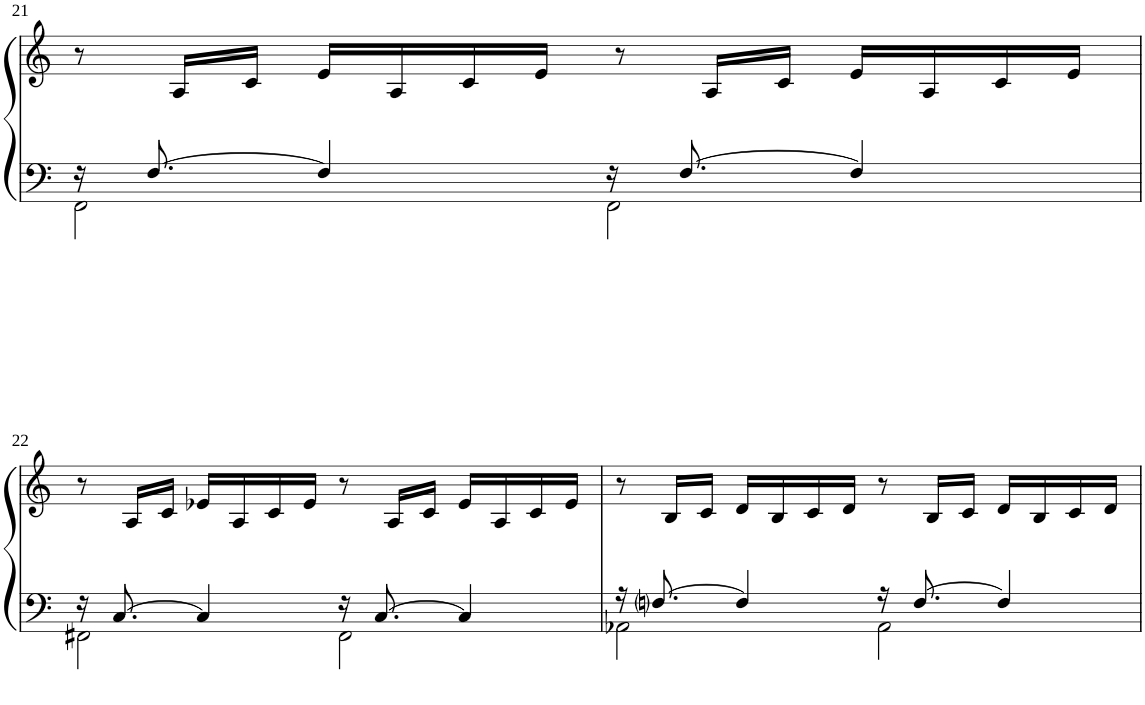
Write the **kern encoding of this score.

**kern	**kern
*part1	*part1
*staff2	*staff1
*I"Piano	*
*I'Pno	*
!!LO:PB:g=z
*clefF4	*clefG2
*k[]	*k[]
*M4/4	*M4/4
*met(c)	*met(c)
=21	=21
*^	*
16r	2FF\	8r
[8.F/	.	.
.	.	16A/LL
.	.	16c/JJ
4F/]	.	16e/LL
.	.	16A/
.	.	16c/
.	.	16e/JJ
16r	2FF\	8r
[8.F/	.	.
.	.	16A/LL
.	.	16c/JJ
4F/]	.	16e/LL
.	.	16A/
.	.	16c/
.	.	16e/JJ
!!LO:LB:g=z
=22	=22	=22
16r	2FF#X\	8r
[8.C/	.	.
.	.	16A/LL
.	.	16c/JJ
4C/]	.	16e-X/LL
.	.	16A/
.	.	16c/
.	.	16e-/JJ
16r	2FF#\	8r
[8.C/	.	.
.	.	16A/LL
.	.	16c/JJ
4C/]	.	16e-/LL
.	.	16A/
.	.	16c/
.	.	16e-/JJ
=23	=23	=23
16r	2AA-X\	8r
[8.Fni/	.	.
.	.	16B/LL
.	.	16c/JJ
4F/]	.	16d/LL
.	.	16B/
.	.	16c/
.	.	16d/JJ
16r	2AA-\	8r
[8.F/	.	.
.	.	16B/LL
.	.	16c/JJ
4F/]	.	16d/LL
.	.	16B/
.	.	16c/
.	.	16d/JJ
*v	*v	*
=	=
*-	*-
